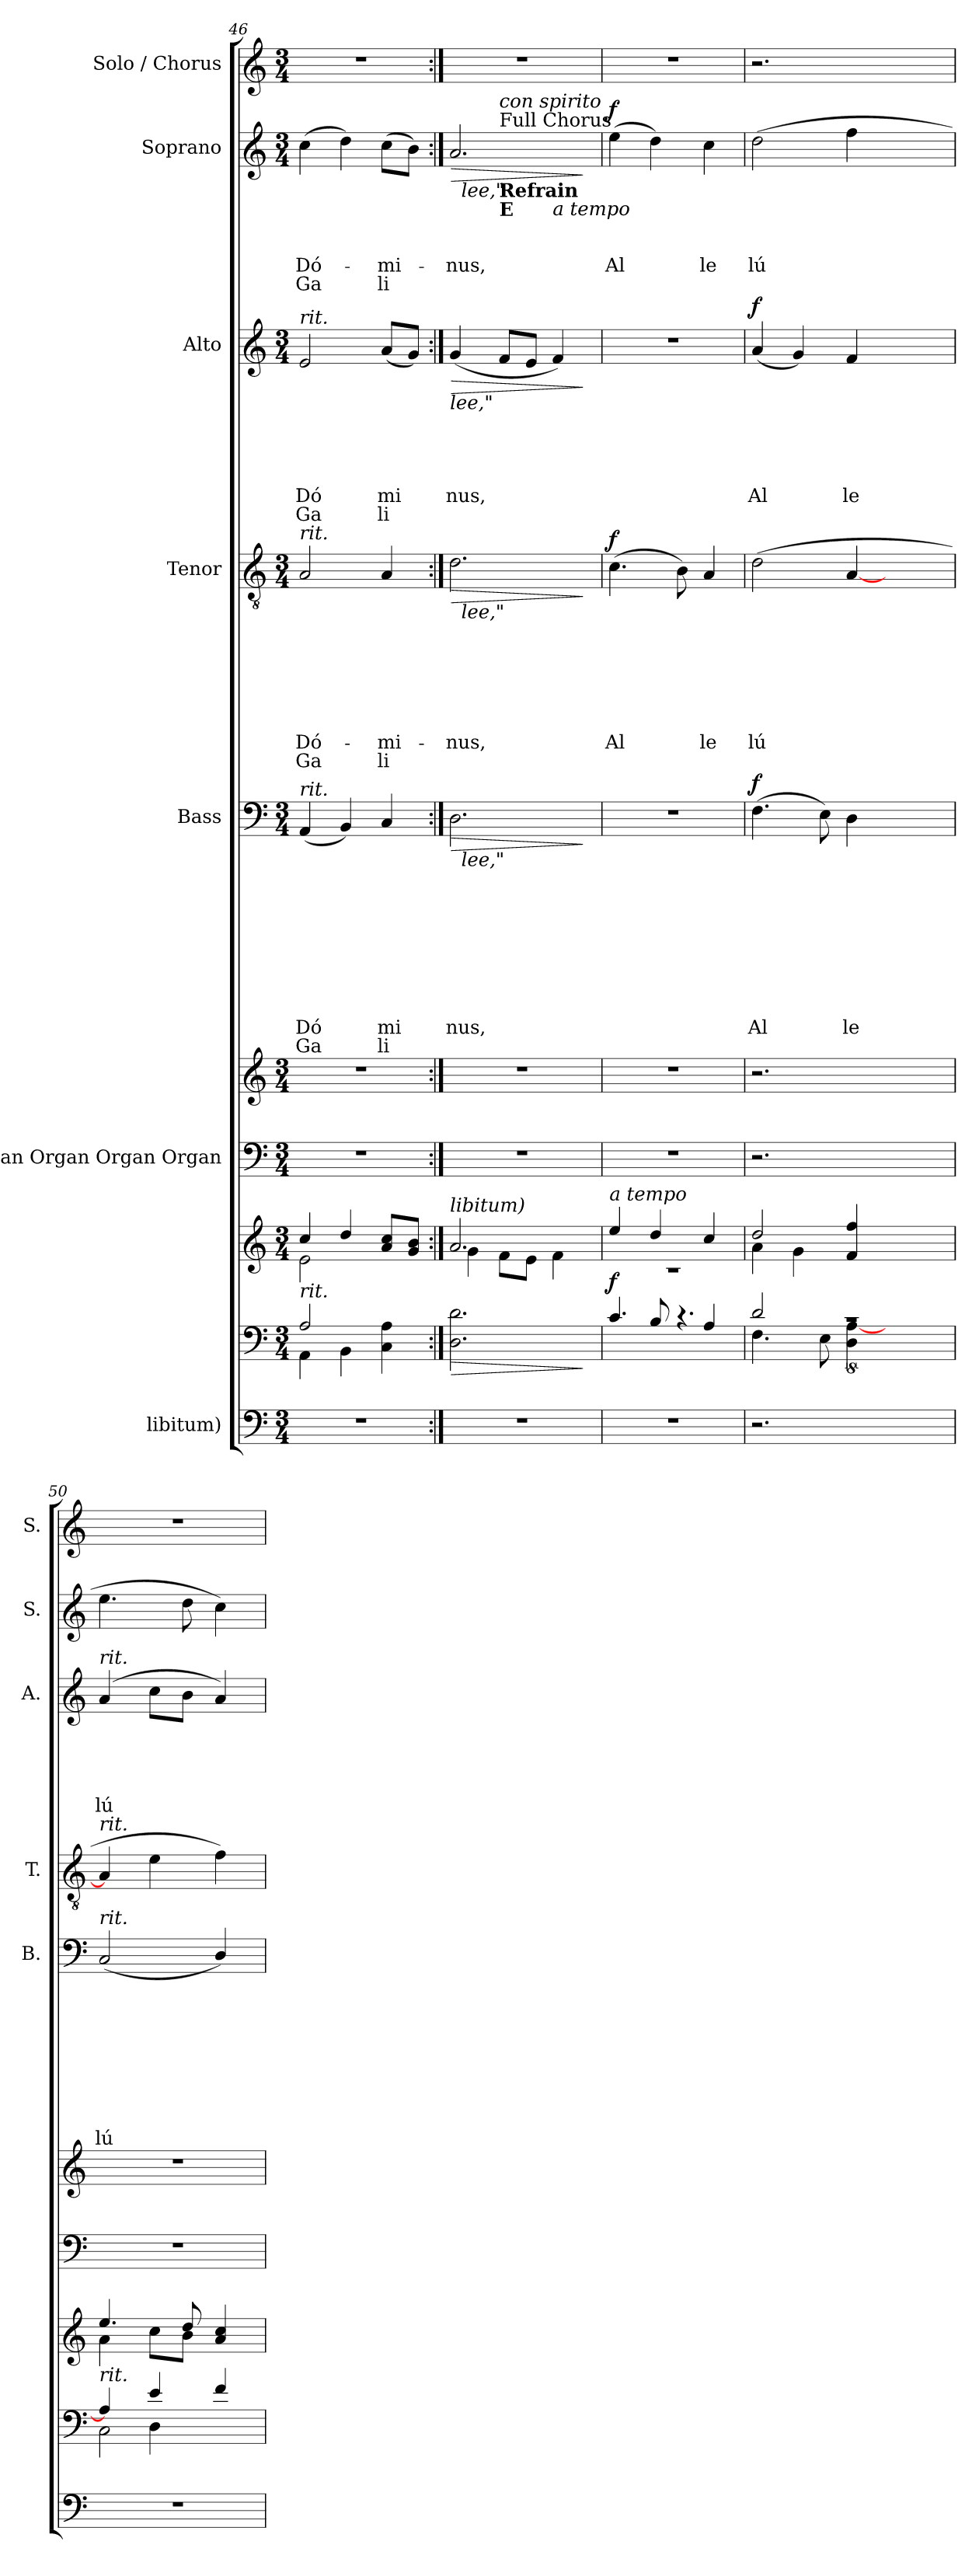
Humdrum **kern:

**kern	**kern	**dynam	**kern	**kern	**kern	**kern	**text	**text	**text	**text	**text	**text	**text	**text	**text	**text	**dynam	**kern	**text	**text	**text	**text	**text	**text	**text	**text	**dynam	**kern	**text	**text	**text	**text	**text	**text	**dynam	**kern	**text	**text	**text	**text	**dynam	**kern
*part9	*part8	*part8	*part7	*part6	*part6	*part5	*part5	*part5	*part5	*part5	*part5	*part5	*part5	*part5	*part5	*part5	*part5	*part4	*part4	*part4	*part4	*part4	*part4	*part4	*part4	*part4	*part4	*part3	*part3	*part3	*part3	*part3	*part3	*part3	*part3	*part2	*part2	*part2	*part2	*part2	*part2	*part1
*staff10	*staff9	*staff9	*staff8	*staff7	*staff6	*staff5	*staff5	*staff5	*staff5	*staff5	*staff5	*staff5	*staff5	*staff5	*staff5	*staff5	*staff5	*staff4	*staff4	*staff4	*staff4	*staff4	*staff4	*staff4	*staff4	*staff4	*staff4	*staff3	*staff3	*staff3	*staff3	*staff3	*staff3	*staff3	*staff3	*staff2	*staff2	*staff2	*staff2	*staff2	*staff2	*staff1
*I"libitum)	*	*	*	*I"Organ Organ Organ Organ	*	*I"Bass	*	*	*	*	*	*	*	*	*	*	*	*I"Tenor	*	*	*	*	*	*	*	*	*	*I"Alto	*	*	*	*	*	*	*	*I"Soprano	*	*	*	*	*	*I"Solo / Chorus
*	*	*	*	*	*	*I'B.	*	*	*	*	*	*	*	*	*	*	*	*I'T.	*	*	*	*	*	*	*	*	*	*I'A.	*	*	*	*	*	*	*	*I'S.	*	*	*	*	*	*I'S.
*clefF4	*clefF4	*	*clefG2	*clefF4	*clefG2	*clefF4	*	*	*	*	*	*	*	*	*	*	*	*clefGv2	*	*	*	*	*	*	*	*	*	*clefG2	*	*	*	*	*	*	*	*clefG2	*	*	*	*	*	*clefG2
*k[]	*k[]	*	*k[]	*k[]	*k[]	*k[]	*	*	*	*	*	*	*	*	*	*	*	*k[]	*	*	*	*	*	*	*	*	*	*k[]	*	*	*	*	*	*	*	*k[]	*	*	*	*	*	*k[]
*C:	*C:	*	*C:	*C:	*C:	*C:	*	*	*	*	*	*	*	*	*	*	*	*C:	*	*	*	*	*	*	*	*	*	*C:	*	*	*	*	*	*	*	*C:	*	*	*	*	*	*C:
*M3/4	*M3/4	*	*M3/4	*M3/4	*M3/4	*M3/4	*	*	*	*	*	*	*	*	*	*	*	*M3/4	*	*	*	*	*	*	*	*	*	*M3/4	*	*	*	*	*	*	*	*M3/4	*	*	*	*	*	*M3/4
=46	=46	=46	=46	=46	=46	=46	=46	=46	=46	=46	=46	=46	=46	=46	=46	=46	=46	=46	=46	=46	=46	=46	=46	=46	=46	=46	=46	=46	=46	=46	=46	=46	=46	=46	=46	=46	=46	=46	=46	=46	=46	=46
*	*^	*	*^	*	*	*	*	*	*	*	*	*	*	*	*	*	*	*	*	*	*	*	*	*	*	*	*	*	*	*	*	*	*	*	*	*	*	*	*	*	*	*
!	!	!	!	!	!	!	!	!	!	!	!	!	!	!	!	!	!	!	!	!	!	!	!	!	!	!	!	!	!	!LO:TX:a:i:t=rit.	!	!	!	!	!	!	!	!	!	!	!	!	!	!
!	!	!	!	!	!	!	!	!	!	!	!	!	!	!	!	!	!	!	!	!LO:TX:a:i:t=rit.	!	!	!	!	!	!	!	!	!	!	!	!	!	!	!	!	!	!	!	!	!	!	!	!
!	!	!	!	!	!	!	!	!LO:TX:a:i:t=rit.	!	!	!	!	!	!	!	!	!	!	!	!	!	!	!	!	!	!	!	!	!	!	!	!	!	!	!	!	!	!	!	!	!	!	!	!
!	!	!	!	!LO:TX:b:i:t=rit.	!	!	!	!	!	!	!	!	!	!	!	!	!	!	!	!	!	!	!	!	!	!	!	!	!	!	!	!	!	!	!	!	!	!	!	!	!	!	!	!
!	!	!	!	!	!	!	!	!	!	!	!	!	!	!	!	!	!LO:LY:b	!LO:LY:b	!	!	!	!	!	!	!	!	!LO:LY:b	!LO:LY:b	!	!	!	!	!	!	!LO:LY:b	!LO:LY:b	!	!	!	!	!LO:LY:b	!LO:LY:b	!	!
2.r	2A/	4AA\	.	2e\	4cc/	2.r	2.r	(<4AA/	.	.	.	.	.	.	.	.	Dó	Ga	.	2A/	.	.	.	.	.	.	Dó-	Ga	.	2e/	.	.	.	.	Dó	Ga	.	(>4cc\	.	.	Dó-	Ga	.	2.r
.	.	4BB\	.	.	4dd/	.	.	4BB/)	.	.	.	.	.	.	.	.	.	.	.	.	.	.	.	.	.	.	.	.	.	.	.	.	.	.	.	.	.	4dd\)	.	.	.	.	.	.
!	!	!	!	!	!	!	!	!	!	!	!	!	!	!	!	!	!LO:LY:b	!LO:LY:b	!	!	!	!	!	!	!	!	!LO:LY:b	!LO:LY:b	!	!	!	!	!	!	!LO:LY:b	!LO:LY:b	!	!	!	!	!LO:LY:b	!LO:LY:b	!	!
.	4ryy	4C\ 4A\	.	4ryy	8a/ 8cc/L	.	.	4C/	.	.	.	.	.	.	.	.	mi	li	.	4A/	.	.	.	.	.	.	-mi-	li	.	(<8a/L	.	.	.	.	mi	li	.	(>8cc\L	.	.	-mi-	li	.	.
.	.	.	.	.	8g/ 8b/J	.	.	.	.	.	.	.	.	.	.	.	.	.	.	.	.	.	.	.	.	.	.	.	.	8g/J)	.	.	.	.	.	.	.	8b\J)	.	.	.	.	.	.
*	*v	*v	*	*	*	*	*	*	*	*	*	*	*	*	*	*	*	*	*	*	*	*	*	*	*	*	*	*	*	*	*	*	*	*	*	*	*	*	*	*	*	*	*	*
!!LO:PB:g=z
=47:|!	=47:|!	=47:|!	=47:|!	=47:|!	=47:|!	=47:|!	=47:|!	=47:|!	=47:|!	=47:|!	=47:|!	=47:|!	=47:|!	=47:|!	=47:|!	=47:|!	=47:|!	=47:|!	=47:|!	=47:|!	=47:|!	=47:|!	=47:|!	=47:|!	=47:|!	=47:|!	=47:|!	=47:|!	=47:|!	=47:|!	=47:|!	=47:|!	=47:|!	=47:|!	=47:|!	=47:|!	=47:|!	=47:|!	=47:|!	=47:|!	=47:|!	=47:|!	=47:|!
!	!	!	!	!	!	!	!	!	!	!	!	!	!	!	!	!	!	!	!	!	!	!	!	!	!	!	!	!	!LO:TX:b:i:t=lee,"	!	!	!	!	!	!	!	!	!	!	!	!	!	!
!	!	!	!LO:TX:a:i:t=libitum)	!	!	!	!	!	!	!	!	!	!	!	!	!	!	!	!	!	!	!	!	!	!	!	!	!	!	!	!	!	!	!	!	!	!	!	!	!	!	!	!
!	!	!LO:HP:b	!	!	!	!	!	!	!	!	!	!	!	!	!	!LO:LY:b	!	!LO:HP:b	!	!	!	!	!	!	!	!LO:LY:b	!	!LO:HP:b	!	!	!	!	!	!LO:LY:b	!	!LO:HP:b	!	!	!	!LO:LY:b	!	!LO:HP:b	!
*	*	*	*	*	*	*	*^	*	*	*	*	*	*	*	*	*	*	*	*^	*	*	*	*	*	*	*	*	*	*	*	*	*	*	*	*	*	*^	*	*	*	*	*	*
*	*	*	*	*	*	*	*	*	*	*	*	*	*	*	*	*	*	*	*	*	*	*	*	*	*	*	*	*	*	*	*	*	*	*	*	*	*	*	*	*^	*	*	*	*	*	*
*	*	*	*	*	*	*	*	*	*	*	*	*	*	*	*	*	*	*	*	*	*	*	*	*	*	*	*	*	*	*	*	*	*	*	*	*	*	*	*	*	*^	*	*	*	*	*	*
2.r	2.D\ 2.d\	>	2.a/	4g\	2.r	2.r	2.D\	32ryy	.	.	.	.	.	.	.	.	nus,	.	>	2.d\	32ryy	.	.	.	.	.	.	-nus,	.	>	(<4g/	.	.	.	.	nus,	.	>	2.a/	32ryy	4ryy	2ryy	.	.	-nus,	.	>	2.r
!	!	!	!	!	!	!	!	!	!	!	!	!	!	!	!	!	!	!	!	!	!	!	!	!	!	!	!	!	!	!	!	!	!	!	!	!	!	!	!	!LO:TX:b:i:t=lee,"	!	!	!	!	!	!	!	!
!	!	!	!	!	!	!	!	!	!	!	!	!	!	!	!	!	!	!	!	!	!LO:TX:b:i:t=lee,"	!	!	!	!	!	!	!	!	!	!	!	!	!	!	!	!	!	!	!	!	!	!	!	!	!	!	!
!	!	!	!	!	!	!	!	!LO:TX:b:i:t=lee,"	!	!	!	!	!	!	!	!	!	!	!	!	!	!	!	!	!	!	!	!	!	!	!	!	!	!	!	!	!	!	!	!	!	!	!	!	!	!	!	!
.	.	.	.	.	.	.	.	2ryy	.	.	.	.	.	.	.	.	.	.	.	.	2ryy	.	.	.	.	.	.	.	.	.	.	.	.	.	.	.	.	.	.	2ryy	.	.	.	.	.	.	.	.
!	!	!	!	!	!	!	!	!	!	!	!	!	!	!	!	!	!	!	!	!	!	!	!	!	!	!	!	!	!	!	!	!	!	!	!	!	!	!	!	!	!LO:TX:b:B:t=Refrain	!	!	!	!	!	!	!
!	!	!	!	!	!	!	!	!	!	!	!	!	!	!	!	!	!	!	!	!	!	!	!	!	!	!	!	!	!	!	!	!	!	!	!	!	!	!	!	!	!LO:TX:t=Full Chorus	!	!	!	!	!	!	!
!	!	!	!	!	!	!	!	!	!	!	!	!	!	!	!	!	!	!	!	!	!	!	!	!	!	!	!	!	!	!	!	!	!	!	!	!	!	!	!	!	!LO:TX:i:t=con spirito	!	!	!	!	!	!	!
!	!	!	!	!	!	!	!	!	!	!	!	!	!	!	!	!	!	!	!	!	!	!	!	!	!	!	!	!	!	!	!	!	!	!	!	!	!	!	!	!	!LO:TX:b:B:t=E	!	!	!	!	!	!	!
.	.	.	.	8f\L	.	.	.	.	.	.	.	.	.	.	.	.	.	.	.	.	.	.	.	.	.	.	.	.	.	.	8f/L	.	.	.	.	.	.	.	.	.	2ryy	.	.	.	.	.	.	.
.	.	.	.	8e\J	.	.	.	.	.	.	.	.	.	.	.	.	.	.	.	.	.	.	.	.	.	.	.	.	.	.	8e/J	.	.	.	.	.	.	.	.	.	.	.	.	.	.	.	.	.
!	!	!	!	!	!	!	!	!	!	!	!	!	!	!	!	!	!	!	!	!	!	!	!	!	!	!	!	!	!	!	!	!	!	!	!	!	!	!	!	!	!	!LO:TX:b:i:t=a tempo	!	!	!	!	!	!
.	.	.	.	4f\	.	.	.	.	.	.	.	.	.	.	.	.	.	.	.	.	.	.	.	.	.	.	.	.	.	.	4f/)	.	.	.	.	.	.	.	.	.	.	4ryy	.	.	.	.	.	.
.	.	.	.	.	.	.	.	8..ryy	.	.	.	.	.	.	.	.	.	.	.	.	8..ryy	.	.	.	.	.	.	.	.	.	.	.	.	.	.	.	.	.	.	8..ryy	.	.	.	.	.	.	.	.
*	*	*	*v	*v	*	*	*	*	*	*	*	*	*	*	*	*	*	*	*	*	*	*	*	*	*	*	*	*	*	*	*	*	*	*	*	*	*	*	*	*	*	*	*	*	*	*	*	*
.	.	]	.	.	.	.	.	.	.	.	.	.	.	.	.	.	.	]	.	.	.	.	.	.	.	.	.	.	]	.	.	.	.	.	.	.	]	.	.	.	.	.	.	.	.	]	.
=48	=48	=48	=48	=48	=48	=48	=48	=48	=48	=48	=48	=48	=48	=48	=48	=48	=48	=48	=48	=48	=48	=48	=48	=48	=48	=48	=48	=48	=48	=48	=48	=48	=48	=48	=48	=48	=48	=48	=48	=48	=48	=48	=48	=48	=48	=48	=48
*	*^	*	*^	*	*	*	*	*	*	*	*	*	*	*	*	*	*	*	*	*	*	*	*	*	*	*	*	*	*	*	*	*	*	*	*	*	*	*	*	*	*	*	*	*	*	*	*
!	!	!	!	!	!	!	!	!	!	!	!	!	!	!	!	!	!	!	!	!	!LO:TX:a:i:t=a tempo	!	!	!	!	!	!	!	!	!	!	!	!	!	!	!	!	!	!	!	!	!	!	!	!	!	!	!	!
!	!	!	!	!LO:TX:a:i:t=a tempo	!	!	!	!	!	!	!	!	!	!	!	!	!	!	!	!	!	!	!	!	!	!	!	!	!	!	!	!	!	!	!	!	!	!	!	!	!	!	!	!	!	!	!	!	!
!	!	!	!LO:DY:a	!	!LO:N:vis=1	!	!	!LO:N:vis=1	!	!	!	!	!	!	!	!	!	!	!	!	!	!	!	!	!	!	!	!	!LO:LY:b	!	!LO:DY:a	!LO:N:vis=1	!	!	!	!	!	!	!	!	!	!	!	!	!	!LO:LY:b	!	!LO:DY:a	!
*	*	*	*	*	*	*	*	*v	*v	*	*	*	*	*	*	*	*	*	*	*	*	*	*	*	*	*	*	*	*	*	*	*	*	*	*	*	*	*	*	*v	*v	*v	*v	*	*	*	*	*	*
*	*	*	*	*	*	*	*	*	*	*	*	*	*	*	*	*	*	*	*	*v	*v	*	*	*	*	*	*	*	*	*	*	*	*	*	*	*	*	*	*	*	*	*	*	*	*
2.r	4.c/	4ryy	f	4ee/	2.rc	2.r	2.r	2.r	.	.	.	.	.	.	.	.	.	.	.	(>4.c\	.	.	.	.	.	.	Al	.	f	2.r	.	.	.	.	.	.	.	(>4ee\	.	.	Al	.	f	2.r
.	.	8B/	.	4dd/	.	.	.	.	.	.	.	.	.	.	.	.	.	.	.	.	.	.	.	.	.	.	.	.	.	.	.	.	.	.	.	.	.	4dd\)	.	.	.	.	.	.
.	4.rc	8ryy	.	.	.	.	.	.	.	.	.	.	.	.	.	.	.	.	.	8B\)	.	.	.	.	.	.	.	.	.	.	.	.	.	.	.	.	.	.	.	.	.	.	.	.
!	!	!	!	!	!	!	!	!	!	!	!	!	!	!	!	!	!	!	!	!	!	!	!	!	!	!	!LO:LY:b	!	!	!	!	!	!	!	!	!	!	!	!	!	!LO:LY:b	!	!	!
.	.	4A/	.	4cc/	.	.	.	.	.	.	.	.	.	.	.	.	.	.	.	4A/	.	.	.	.	.	.	le	.	.	.	.	.	.	.	.	.	.	4cc\	.	.	le	.	.	.
=49	=49	=49	=49	=49	=49	=49	=49	=49	=49	=49	=49	=49	=49	=49	=49	=49	=49	=49	=49	=49	=49	=49	=49	=49	=49	=49	=49	=49	=49	=49	=49	=49	=49	=49	=49	=49	=49	=49	=49	=49	=49	=49	=49	=49
!	!	!	!	!	!	!	!	!	!	!	!	!	!	!	!	!	!LO:LY:b	!	!LO:DY:a	!	!	!	!	!	!	!	!LO:LY:b	!	!	!	!	!	!	!	!LO:LY:b	!	!LO:DY:a	!	!	!	!LO:LY:b	!	!	!
2.r	2d/	4.F\	.	2dd/	4a\	2.r	2.r	(>4.F\	.	.	.	.	.	.	.	.	Al	.	f	(>2d\	.	.	.	.	.	.	lú	.	.	(<4a/	.	.	.	.	Al	.	f	(>2dd\	.	.	lú	.	.	2.r
.	.	.	.	.	4g\	.	.	.	.	.	.	.	.	.	.	.	.	.	.	.	.	.	.	.	.	.	.	.	.	4g/)	.	.	.	.	.	.	.	.	.	.	.	.	.	.
.	.	8E\	.	.	.	.	.	8E\)	.	.	.	.	.	.	.	.	.	.	.	.	.	.	.	.	.	.	.	.	.	.	.	.	.	.	.	.	.	.	.	.	.	.	.	.
!	!	!	!	!	!	!	!	!	!	!	!	!	!	!	!	!	!LO:LY:b	!	!	!	!	!	!	!	!	!	!	!	!	!	!	!	!	!	!LO:LY:b	!	!	!	!	!	!	!	!	!
.	8%5rc	4D\ [>4A\	.	4.ryy	4f/ 4ff/	.	.	4D\	.	.	.	.	.	.	.	.	le	.	.	[<4A/	.	.	.	.	.	.	.	.	.	4f/	.	.	.	.	le	.	.	4ff\	.	.	.	.	.	.
4.ryy	.	4.ryy	.	.	4.ryy	4.ryy	4.ryy	4.ryy	.	.	.	.	.	.	.	.	.	.	.	4.ryy	.	.	.	.	.	.	.	.	.	4.ryy	.	.	.	.	.	.	.	4.ryy	.	.	.	.	.	4.ryy
.	.	.	.	4ryy	.	.	.	.	.	.	.	.	.	.	.	.	.	.	.	.	.	.	.	.	.	.	.	.	.	.	.	.	.	.	.	.	.	.	.	.	.	.	.	.
=50	=50	=50	=50	=50	=50	=50	=50	=50	=50	=50	=50	=50	=50	=50	=50	=50	=50	=50	=50	=50	=50	=50	=50	=50	=50	=50	=50	=50	=50	=50	=50	=50	=50	=50	=50	=50	=50	=50	=50	=50	=50	=50	=50	=50
*	*	*^	*	*	*	*	*	*	*	*	*	*	*	*	*	*	*	*	*	*	*	*	*	*	*	*	*	*	*	*	*	*	*	*	*	*	*	*	*	*	*	*	*	*
!	!	!	!	!	!	!	!	!	!	!	!	!	!	!	!	!	!	!	!	!	!	!	!	!	!	!	!	!	!	!	!LO:TX:a:i:t=rit.	!	!	!	!	!	!	!	!	!	!	!	!	!	!
!	!	!	!	!	!	!	!	!	!	!	!	!	!	!	!	!	!	!	!	!	!LO:TX:a:i:t=rit.	!	!	!	!	!	!	!	!	!	!	!	!	!	!	!	!	!	!	!	!	!	!	!	!
!	!	!	!	!	!	!	!	!	!LO:TX:a:i:t=rit.	!	!	!	!	!	!	!	!	!	!	!	!	!	!	!	!	!	!	!	!	!	!	!	!	!	!	!	!	!	!	!	!	!	!	!	!
!	!	!	!	!	!LO:TX:b:i:t=rit.	!	!	!	!	!	!	!	!	!	!	!	!	!	!	!	!	!	!	!	!	!	!	!	!	!	!	!	!	!	!	!	!	!	!	!	!	!	!	!	!
!	!	!	!	!	!	!	!	!	!	!	!	!	!	!	!	!	!	!LO:LY:b	!	!	!	!	!	!	!	!	!	!	!	!	!	!	!	!	!	!LO:LY:b	!	!	!	!	!	!	!	!	!
2.r	2C\	4A/]	4ryy	.	4a\	4.ee/	2.r	2.r	(<2C/	.	.	.	.	.	.	.	.	lú	.	.	4A/]	.	.	.	.	.	.	.	.	.	(4a/	.	.	.	.	lú	.	.	4.ee\	.	.	.	.	.	2.r
.	.	4e/	4D\	.	8cc\L	.	.	.	.	.	.	.	.	.	.	.	.	.	.	.	4e\	.	.	.	.	.	.	.	.	.	8cc\L	.	.	.	.	.	.	.	.	.	.	.	.	.	.
.	.	.	.	.	8b\J	8dd/	.	.	.	.	.	.	.	.	.	.	.	.	.	.	.	.	.	.	.	.	.	.	.	.	8b\J	.	.	.	.	.	.	.	8dd\	.	.	.	.	.	.
.	4ryy	4f/	4ryy	.	4ryy	4a/ 4cc/	.	.	4D/)	.	.	.	.	.	.	.	.	.	.	.	4f\)	.	.	.	.	.	.	.	.	.	4a/)	.	.	.	.	.	.	.	4cc\)	.	.	.	.	.	.
*	*v	*v	*v	*	*	*	*	*	*	*	*	*	*	*	*	*	*	*	*	*	*	*	*	*	*	*	*	*	*	*	*	*	*	*	*	*	*	*	*	*	*	*	*	*	*
*	*	*	*v	*v	*	*	*	*	*	*	*	*	*	*	*	*	*	*	*	*	*	*	*	*	*	*	*	*	*	*	*	*	*	*	*	*	*	*	*	*	*	*	*
=	=	=	=	=	=	=	=	=	=	=	=	=	=	=	=	=	=	=	=	=	=	=	=	=	=	=	=	=	=	=	=	=	=	=	=	=	=	=	=	=	=	=
*-	*-	*-	*-	*-	*-	*-	*-	*-	*-	*-	*-	*-	*-	*-	*-	*-	*-	*-	*-	*-	*-	*-	*-	*-	*-	*-	*-	*-	*-	*-	*-	*-	*-	*-	*-	*-	*-	*-	*-	*-	*-	*-
